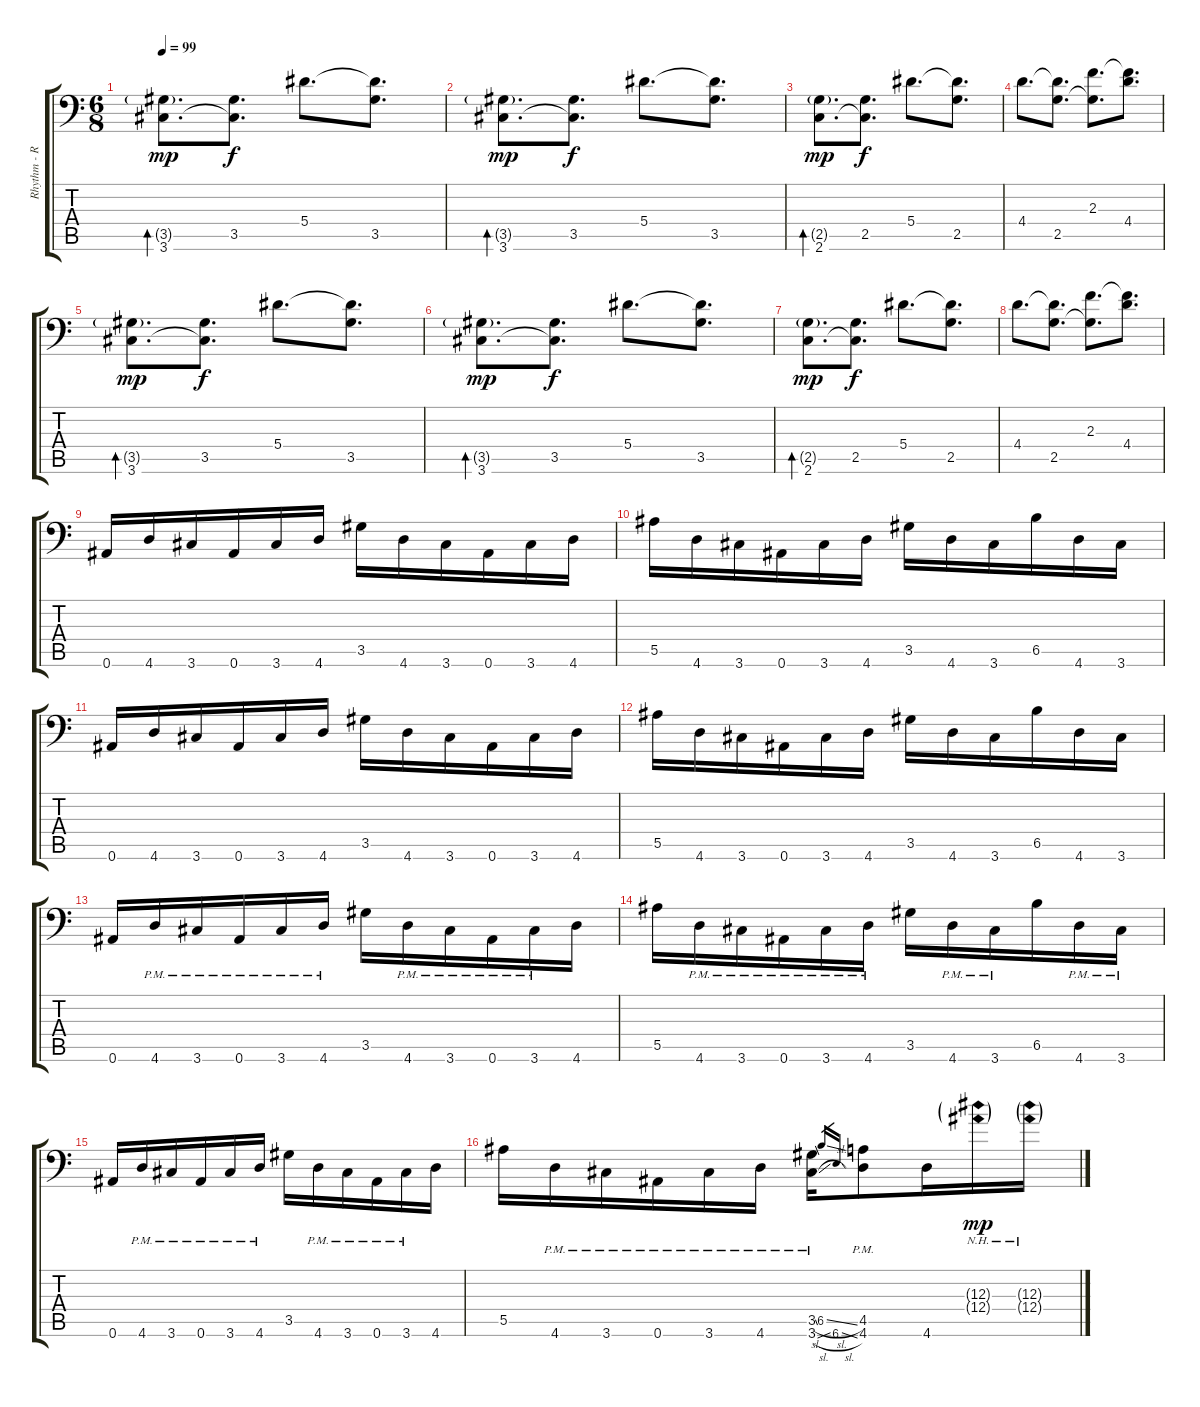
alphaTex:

\track ("Rhythm - Right" "Rhythm - R") {instrument distortionguitar}
\staff {score tabs}
\tuning (C4 G3 Eb3 Bb2 F2 Bb1) {hide}
\ts (6 8)
\tempo 99
\clef f4
\ks c
(3.5{g} 3.6).8{d bd 60 dy mp} (3.5 3.6{t}).8{d dy f} 5.4.8{d} (5.4{t} 3.5).8{d} |
(3.5{g} 3.6).8{d bd 60 dy mp} (3.5 3.6{t}).8{d dy f} 5.4.8{d} (5.4{t} 3.5).8{d} |
(2.5{g} 2.6).8{d bd 60 dy mp} (2.5 2.6{t}).8{d dy f} 5.4.8{d} (5.4{t} 2.5).8{d} |
4.4.8{d} (4.4{t} 2.5).8{d} (2.3 2.5{t}).8{d} (2.3{t} 4.4).8{d} |
(3.5{g} 3.6).8{d bd 60 dy mp} (3.5 3.6{t}).8{d dy f} 5.4.8{d} (5.4{t} 3.5).8{d} |
(3.5{g} 3.6).8{d bd 60 dy mp} (3.5 3.6{t}).8{d dy f} 5.4.8{d} (5.4{t} 3.5).8{d} |
(2.5{g} 2.6).8{d bd 60 dy mp} (2.5 2.6{t}).8{d dy f} 5.4.8{d} (5.4{t} 2.5).8{d} |
4.4.8{d} (4.4{t} 2.5).8{d} (2.3 2.5{t}).8{d} (2.3{t} 4.4).8{d} |
0.6.16 4.6.16 3.6.16 0.6.16 3.6.16 4.6.16 3.5.16 4.6.16 3.6.16 0.6.16 3.6.16 4.6.16 |
5.5.16 4.6.16 3.6.16 0.6.16 3.6.16 4.6.16 3.5.16 4.6.16 3.6.16 6.5.16 4.6.16 3.6.16 |
0.6.16 4.6.16 3.6.16 0.6.16 3.6.16 4.6.16 3.5.16 4.6.16 3.6.16 0.6.16 3.6.16 4.6.16 |
5.5.16 4.6.16 3.6.16 0.6.16 3.6.16 4.6.16 3.5.16 4.6.16 3.6.16 6.5.16 4.6.16 3.6.16 |
0.6.16 4.6{pm}.16 3.6{pm}.16 0.6{pm}.16 3.6{pm}.16 4.6{pm}.16 3.5.16 4.6{pm}.16 3.6{pm}.16 0.6{pm}.16 3.6{pm}.16 4.6.16 |
5.5.16 4.6{pm}.16 3.6{pm}.16 0.6{pm}.16 3.6{pm}.16 4.6{pm}.16 3.5.16 4.6{pm}.16 3.6{pm}.16 6.5.16 4.6{pm}.16 3.6{pm}.16 |
0.6.16 4.6{pm}.16 3.6{pm}.16 0.6{pm}.16 3.6{pm}.16 4.6{pm}.16 3.5.16 4.6{pm}.16 3.6{pm}.16 0.6{pm}.16 3.6{pm}.16 4.6.16 |
5.5.16 4.6{pm}.16 3.6{pm}.16 0.6{pm}.16 3.6{pm}.16 4.6{pm}.16 (3.5{sl pm} 3.6{sl pm}).16 6.5{sl}.16{gr} 6.6{sl}.16{gr} (4.5{pm} 4.6{pm}).8 4.6.16 (6.3{nh g} 6.4{nh g}).16{dy mp} (6.3{nh g} 6.4{nh g}).16
